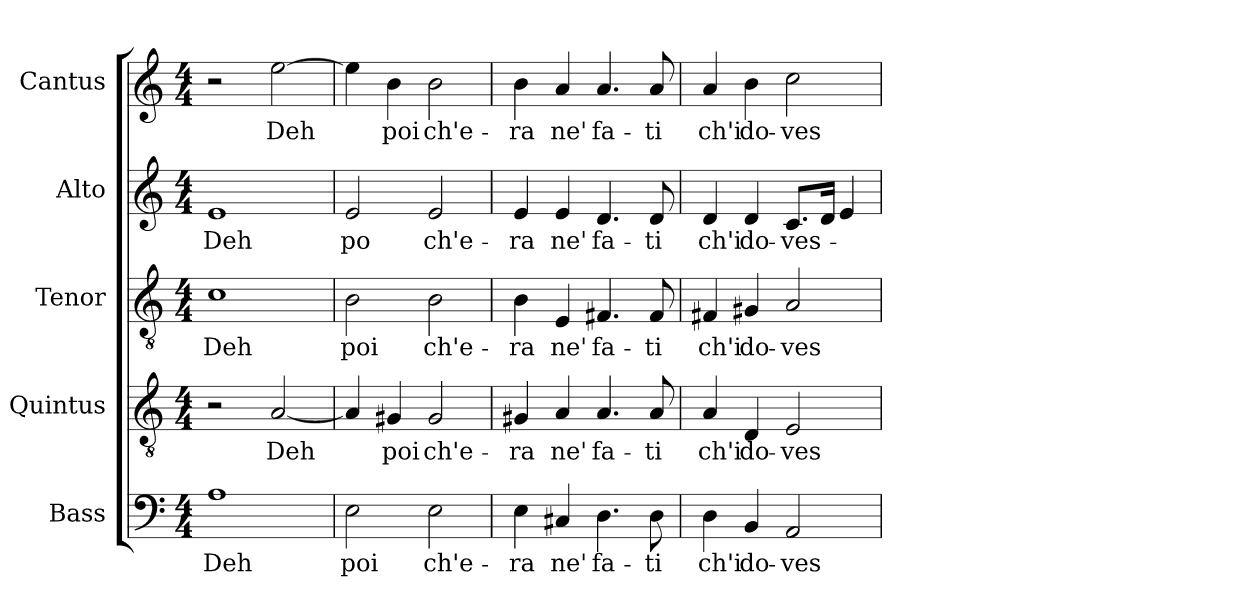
**kern	**text	**kern	**text	**kern	**text	**kern	**text	**kern	**text
*part5	*part5	*part4	*part4	*part3	*part3	*part2	*part2	*part1	*part1
*staff5	*staff5	*staff4	*staff4	*staff3	*staff3	*staff2	*staff2	*staff1	*staff1
*I"Bass	*	*I"Quintus	*	*I"Tenor	*	*I"Alto	*	*I"Cantus	*
*I'B.	*	*I'T.	*	*I'T.	*	*I'A.	*	*I'S.	*
!!LO:PB:g=z
*clefF4	*	*clefGv2	*	*clefGv2	*	*clefG2	*	*clefG2	*
*	*	*ITrd7c12	*	*ITrd7c12	*	*	*	*	*
*k[]	*	*k[]	*	*k[]	*	*k[]	*	*k[]	*
*C:	*	*C:	*	*C:	*	*C:	*	*C:	*
*M4/4	*	*M4/4	*	*M4/4	*	*M4/4	*	*M4/4	*
=1	=1	=1	=1	=1	=1	=1	=1	=1	=1
!	!LO:LY:b:color=#000000	!	!	!	!	!	!	!	!
!	!	!	!	!	!LO:LY:b:color=#000000	!	!	!	!
!	!	!	!	!	!	!	!LO:LY:b:color=#000000	!	!
1Ai	Deh	2r	.	1Ci	Deh	1ei	Deh	2r	.
!	!	!	!LO:LY:b:color=#000000	!	!	!	!	!	!
!	!	!	!	!	!	!	!	!	!LO:LY:b:color=#000000
.	.	[2AAi/	Deh	.	.	.	.	[2eei\	Deh
=2	=2	=2	=2	=2	=2	=2	=2	=2	=2
!	!LO:LY:b:color=#000000	!	!	!	!	!	!	!	!
!	!	!	!	!	!LO:LY:b:color=#000000	!	!	!	!
!	!	!	!	!	!	!	!LO:LY:b:color=#000000	!	!
2Ei\	poi	4AAi/]	.	2BBi\	poi	2ei/	po	4eei\]	.
!	!	!	!LO:LY:b:color=#000000	!	!	!	!	!	!
!	!	!	!	!	!	!	!	!	!LO:LY:b:color=#000000
.	.	4GG#Xi/	poi	.	.	.	.	4bi\	poi
!	!LO:LY:b:color=#000000	!	!	!	!	!	!	!	!
!	!	!	!LO:LY:b:color=#000000	!	!	!	!	!	!
!	!	!	!	!	!LO:LY:b:color=#000000	!	!	!	!
!	!	!	!	!	!	!	!LO:LY:b:color=#000000	!	!
!	!	!	!	!	!	!	!	!	!LO:LY:b:color=#000000
2Ei\	ch'e-	2GG#i/	ch'e-	2BBi\	ch'e-	2ei/	ch'e-	2bi\	ch'e-
=3	=3	=3	=3	=3	=3	=3	=3	=3	=3
!	!LO:LY:b:color=#000000	!	!	!	!	!	!	!	!
!	!	!	!LO:LY:b:color=#000000	!	!	!	!	!	!
!	!	!	!	!	!LO:LY:b:color=#000000	!	!	!	!
!	!	!	!	!	!	!	!LO:LY:b:color=#000000	!	!
!	!	!	!	!	!	!	!	!	!LO:LY:b:color=#000000
4Ei\	-ra	4GG#Xi/	-ra	4BBi\	-ra	4ei/	-ra	4bi\	-ra
!	!LO:LY:b:color=#000000	!	!	!	!	!	!	!	!
!	!	!	!LO:LY:b:color=#000000	!	!	!	!	!	!
!	!	!	!	!	!LO:LY:b:color=#000000	!	!	!	!
!	!	!	!	!	!	!	!LO:LY:b:color=#000000	!	!
!	!	!	!	!	!	!	!	!	!LO:LY:b:color=#000000
4C#Xi/	ne'	4AAi/	ne'	4EEi/	ne'	4ei/	ne'	4ai/	ne'
!	!LO:LY:b:color=#000000	!	!	!	!	!	!	!	!
!	!	!	!LO:LY:b:color=#000000	!	!	!	!	!	!
!	!	!	!	!	!LO:LY:b:color=#000000	!	!	!	!
!	!	!	!	!	!	!	!LO:LY:b:color=#000000	!	!
!	!	!	!	!	!	!	!	!	!LO:LY:b:color=#000000
4.Di\	fa-	4.AAi/	fa-	4.FF#Xi/	fa-	4.di/	fa-	4.ai/	fa-
!	!LO:LY:b:color=#000000	!	!	!	!	!	!	!	!
!	!	!	!LO:LY:b:color=#000000	!	!	!	!	!	!
!	!	!	!	!	!LO:LY:b:color=#000000	!	!	!	!
!	!	!	!	!	!	!	!LO:LY:b:color=#000000	!	!
!	!	!	!	!	!	!	!	!	!LO:LY:b:color=#000000
8Di\	-ti	8AAi/	-ti	8FF#i/	-ti	8di/	-ti	8ai/	-ti
=4	=4	=4	=4	=4	=4	=4	=4	=4	=4
!	!LO:LY:b:color=#000000	!	!	!	!	!	!	!	!
!	!	!	!LO:LY:b:color=#000000	!	!	!	!	!	!
!	!	!	!	!	!LO:LY:b:color=#000000	!	!	!	!
!	!	!	!	!	!	!	!LO:LY:b:color=#000000	!	!
!	!	!	!	!	!	!	!	!	!LO:LY:b:color=#000000
4Di\	ch'i	4AAi/	ch'i	4FF#Xi/	ch'i	4di/	ch'i	4ai/	ch'i
!	!LO:LY:b:color=#000000	!	!	!	!	!	!	!	!
!	!	!	!LO:LY:b:color=#000000	!	!	!	!	!	!
!	!	!	!	!	!LO:LY:b:color=#000000	!	!	!	!
!	!	!	!	!	!	!	!LO:LY:b:color=#000000	!	!
!	!	!	!	!	!	!	!	!	!LO:LY:b:color=#000000
4BBi/	do-	4DDi/	do-	4GG#Xi/	do-	4di/	do-	4bi\	do-
!	!LO:LY:b:color=#000000	!	!	!	!	!	!	!	!
!	!	!	!LO:LY:b:color=#000000	!	!	!	!	!	!
!	!	!	!	!	!LO:LY:b:color=#000000	!	!	!	!
!	!	!	!	!	!	!	!LO:LY:b:color=#000000	!	!
!	!	!	!	!	!	!	!	!	!LO:LY:b:color=#000000
2AAi/	-ves-	2EEi/	-ves-	2AAi/	-ves-	8.ci/L	-ves-	2cci\	-ves-
.	.	.	.	.	.	16di/Jk	.	.	.
.	.	.	.	.	.	4ei/	.	.	.
=	=	=	=	=	=	=	=	=	=
*-	*-	*-	*-	*-	*-	*-	*-	*-	*-
